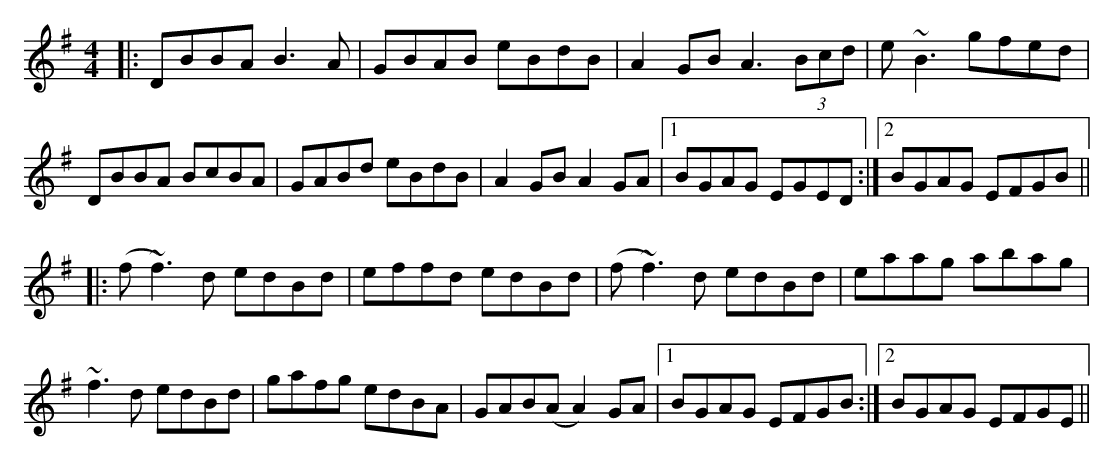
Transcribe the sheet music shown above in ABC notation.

X:1
M:4/4
K:G
|:DBBA B3 A|GBAB eBdB|A2GB A3 (3Bcd|e~B3 gfed|
DBBA BcBA|GABd eBdB|A2GB A2 GA|1 BGAG EGED:|2 BGAG EFGB||
|:(f~f3) d edBd|effd edBd|(f~f3) d edBd|eaag abag|
~f3d edBd|gafg edBA|GAB(A A2)GA|1 BGAG EFGB:|2 BGAG EFGE||
